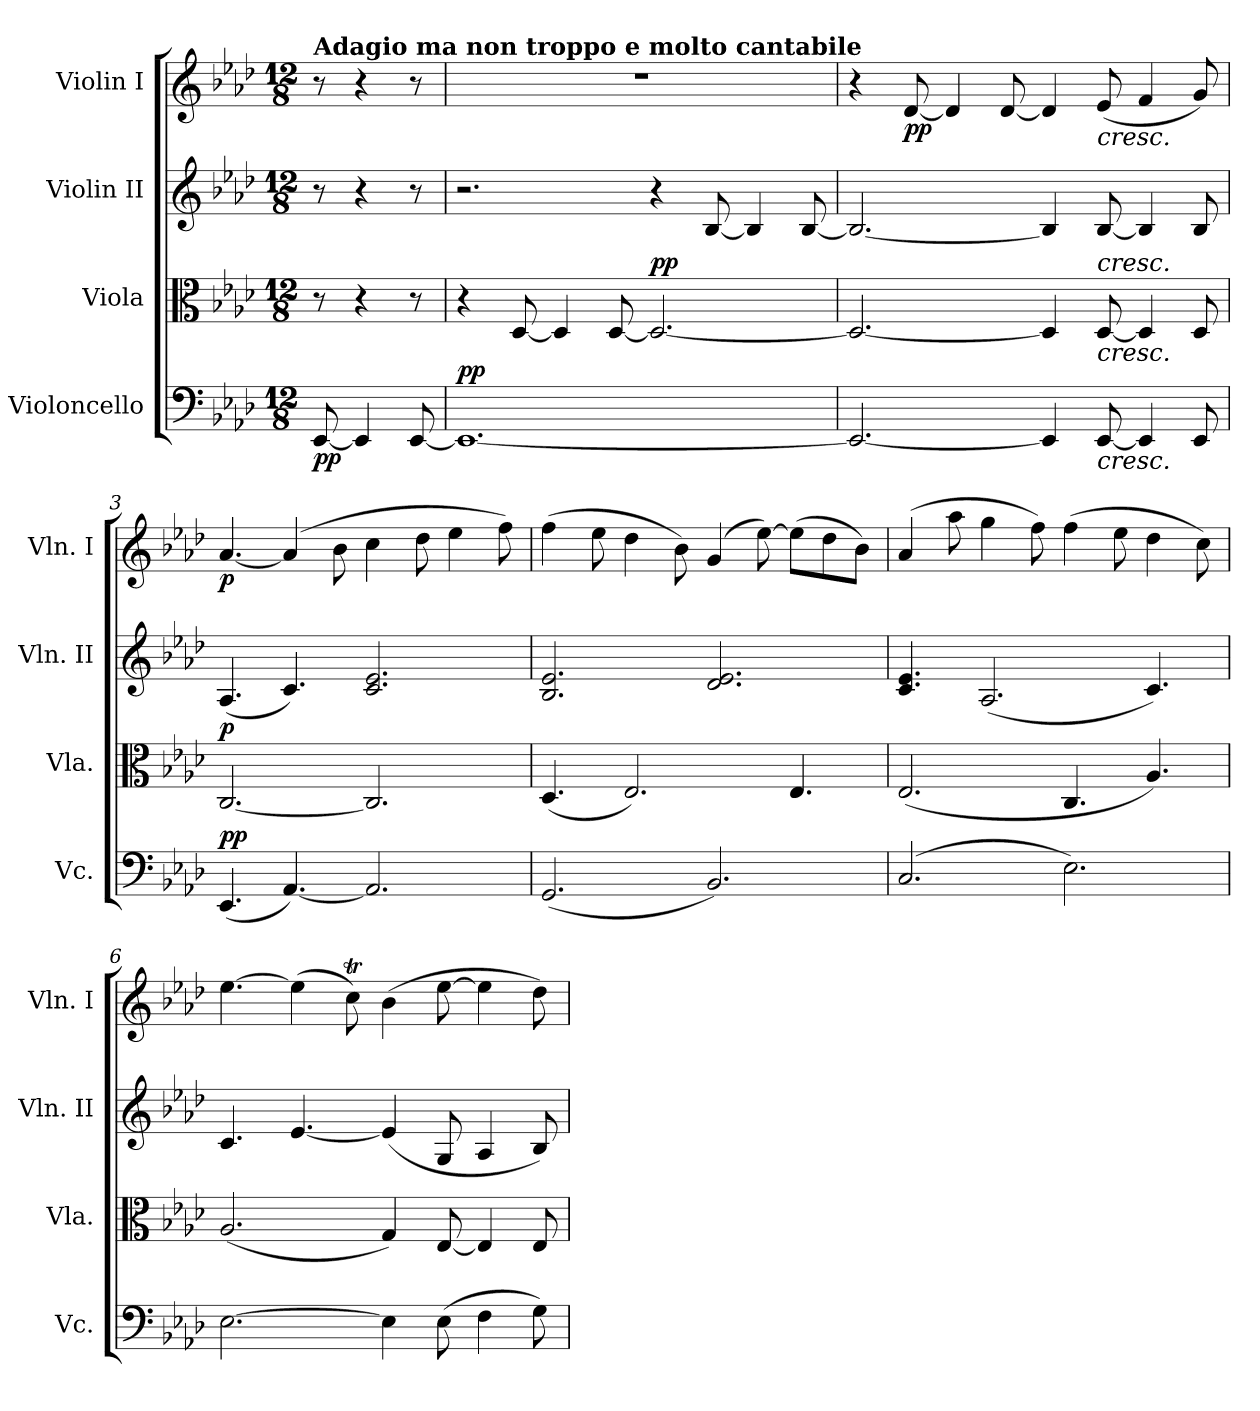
**kern	**dynam	**kern	**dynam	**kern	**kern	**dynam
*part4	*part4	*part3	*part3	*part2	*part1	*part1
*staff4	*staff4	*staff3	*staff3	*staff2	*staff1	*staff1
*I"Violoncello	*	*I"Viola	*	*I"Violin II	*I"Violin I	*
*I'Vc.	*	*I'Vla.	*	*I'Vln. II	*I'Vln. I	*
*clefF4	*	*clefC3	*	*clefG2	*clefG2	*
*k[b-e-a-d-]	*	*k[b-e-a-d-]	*	*k[b-e-a-d-]	*k[b-e-a-d-]	*
*A-:	*	*A-:	*	*A-:	*A-:	*
*M12/8	*	*M12/8	*	*M12/8	*M12/8	*
*MM60	*	*MM60	*	*MM60	*MM60	*
=	=	=	=	=	=	=
!	!	!	!	!	!LO:TX:a:B:t=Adagio ma non troppo e molto cantabile	!
!	!LO:DY:b	!	!	!	!	!
[8EE-/	pp	8r	.	8r	8r	.
4EE-/]	.	4r	.	4r	4r	.
[8EE-/	.	8r	.	8r	8r	.
=1	=1	=1	=1	=1	=1	=1
!	!LO:DY:a	!	!	!	!	!
1.EE-_	pp	4r	.	2.r	1.r	.
.	.	[8D-/	.	.	.	.
.	.	4D-/]	.	.	.	.
.	.	[8D-/	.	.	.	.
!	!	!	!LO:DY:a	!	!	!
.	.	2.D-/_	pp	4r	.	.
.	.	.	.	[8B-/	.	.
.	.	.	.	4B-/]	.	.
.	.	.	.	[8B-/	.	.
=2	=2	=2	=2	=2	=2	=2
2.EE-/_	.	2.D-/_	.	2.B-/_	4r	.
!	!	!	!	!	!	!LO:DY:b
.	.	.	.	.	[8d-/	pp
.	.	.	.	.	4d-/]	.
.	.	.	.	.	[8d-/	.
4EE-/]	.	4D-/]	.	4B-/]	4d-/]	.
!	!	!	!	!	!LO:TX:b:i:t=cresc.	!
!	!	!LO:TX:b:i:t=cresc.	!	!	!	!
!	!	!LO:TX:a:i:t=cresc.	!	!	!	!
!LO:TX:b:i:t=cresc.	!	!	!	!	!	!
[8EE-/	.	[8D-/	.	[8B-/	(<8e-/	.
4EE-/]	.	4D-/]	.	4B-/]	4f/	.
8EE-/	.	8D-/	.	8B-/	8g/)	.
=3	=3	=3	=3	=3	=3	=3
!	!LO:DY:b	!	!	!	!	!
!	!LO:DY:n=1:a	!	!LO:DY:a	!	!	!LO:DY:b
(<4.EE-/	p p	[2.C/	p	(<4.A-/	[4.a-/	p
[4.AA-/)	.	.	.	4.c/)	(>4a-/]	.
.	.	.	.	.	8b-\	.
2.AA-/]	.	2.C/]	.	2.c/ 2.e-/	4cc\	.
.	.	.	.	.	8dd-\	.
.	.	.	.	.	4ee-\	.
.	.	.	.	.	8ff\)	.
=4	=4	=4	=4	=4	=4	=4
(<2.GG/	.	(<4.D-/	.	2.B-/ 2.e-/	(>4ff\	.
.	.	.	.	.	8ee-\	.
.	.	2.E-/)	.	.	4dd-\	.
.	.	.	.	.	8b-\)	.
2.BB-/)	.	.	.	2.d-/ 2.e-/	(>4g/	.
.	.	.	.	.	[8ee-\)	.
.	.	4.E-/	.	.	(>8ee-\L]	.
.	.	.	.	.	8dd-\	.
.	.	.	.	.	8b-\J)	.
=5	=5	=5	=5	=5	=5	=5
(>2.C/	.	(<2.E-/	.	4.c/ 4.e-/	(>4a-/	.
.	.	.	.	.	8aa-\	.
.	.	.	.	(<2.A-/	4gg\	.
.	.	.	.	.	8ff\)	.
2.E-\)	.	4.C/	.	.	(>4ff\	.
.	.	.	.	.	8ee-\	.
.	.	4.A-/)	.	4.c/)	4dd-\	.
.	.	.	.	.	8cc\)	.
=6	=6	=6	=6	=6	=6	=6
[2.E-\	.	(<2.A-/	.	4.c/	[4.ee-\	.
.	.	.	.	[4.e-/	(>4ee-\]	.
.	.	.	.	.	8cct\)	.
4E-\]	.	4G/)	.	(<4e-/]	(>4b-\	.
(>8E-\	.	[8E-/	.	8G/	[8ee-\	.
4F\	.	4E-/]	.	4A-/	4ee-\]	.
8G\)	.	8E-/	.	8B-/)	8dd-\)	.
=	=	=	=	=	=	=
*-	*-	*-	*-	*-	*-	*-
